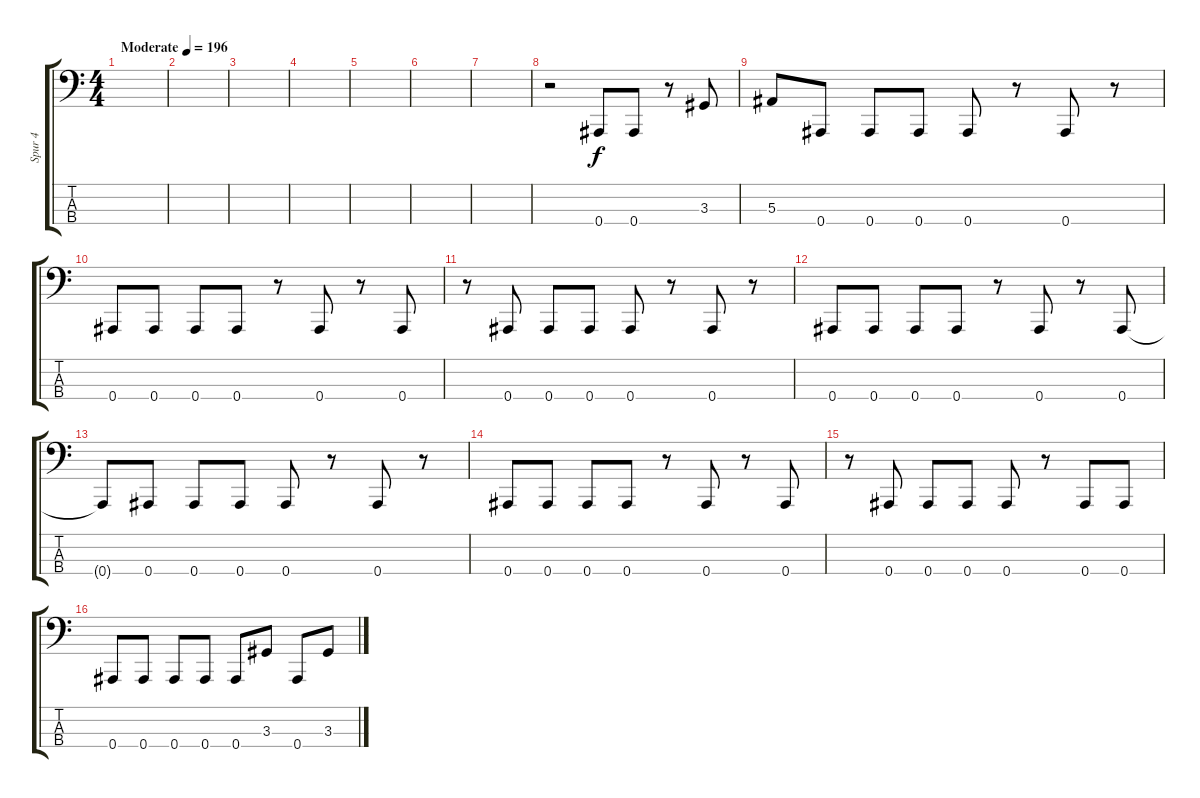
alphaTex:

\track ("Spur 4" "Spur 4") {instrument electricbasspick}
\staff {score tabs}
\tuning (Eb2 Bb1 F1 Bb0) {hide}
\ts (4 4)
\tempo (196 "Moderate")
\clef f4
\ks c
|
|
|
|
|
|
|
r.2 0.4.8 0.4.8 r.8 3.3.8 |
5.3.8 0.4.8 0.4.8 0.4.8 0.4.8 r.8 0.4.8 r.8 |
0.4.8 0.4.8 0.4.8 0.4.8 r.8 0.4.8 r.8 0.4.8 |
r.8 0.4.8 0.4.8 0.4.8 0.4.8 r.8 0.4.8 r.8 |
0.4.8 0.4.8 0.4.8 0.4.8 r.8 0.4.8 r.8 0.4.8 |
0.4{t}.8 0.4.8 0.4.8 0.4.8 0.4.8 r.8 0.4.8 r.8 |
0.4.8 0.4.8 0.4.8 0.4.8 r.8 0.4.8 r.8 0.4.8 |
r.8 0.4.8 0.4.8 0.4.8 0.4.8 r.8 0.4.8 0.4.8 |
0.4.8 0.4.8 0.4.8 0.4.8 0.4.8 3.3.8 0.4.8 3.3.8
